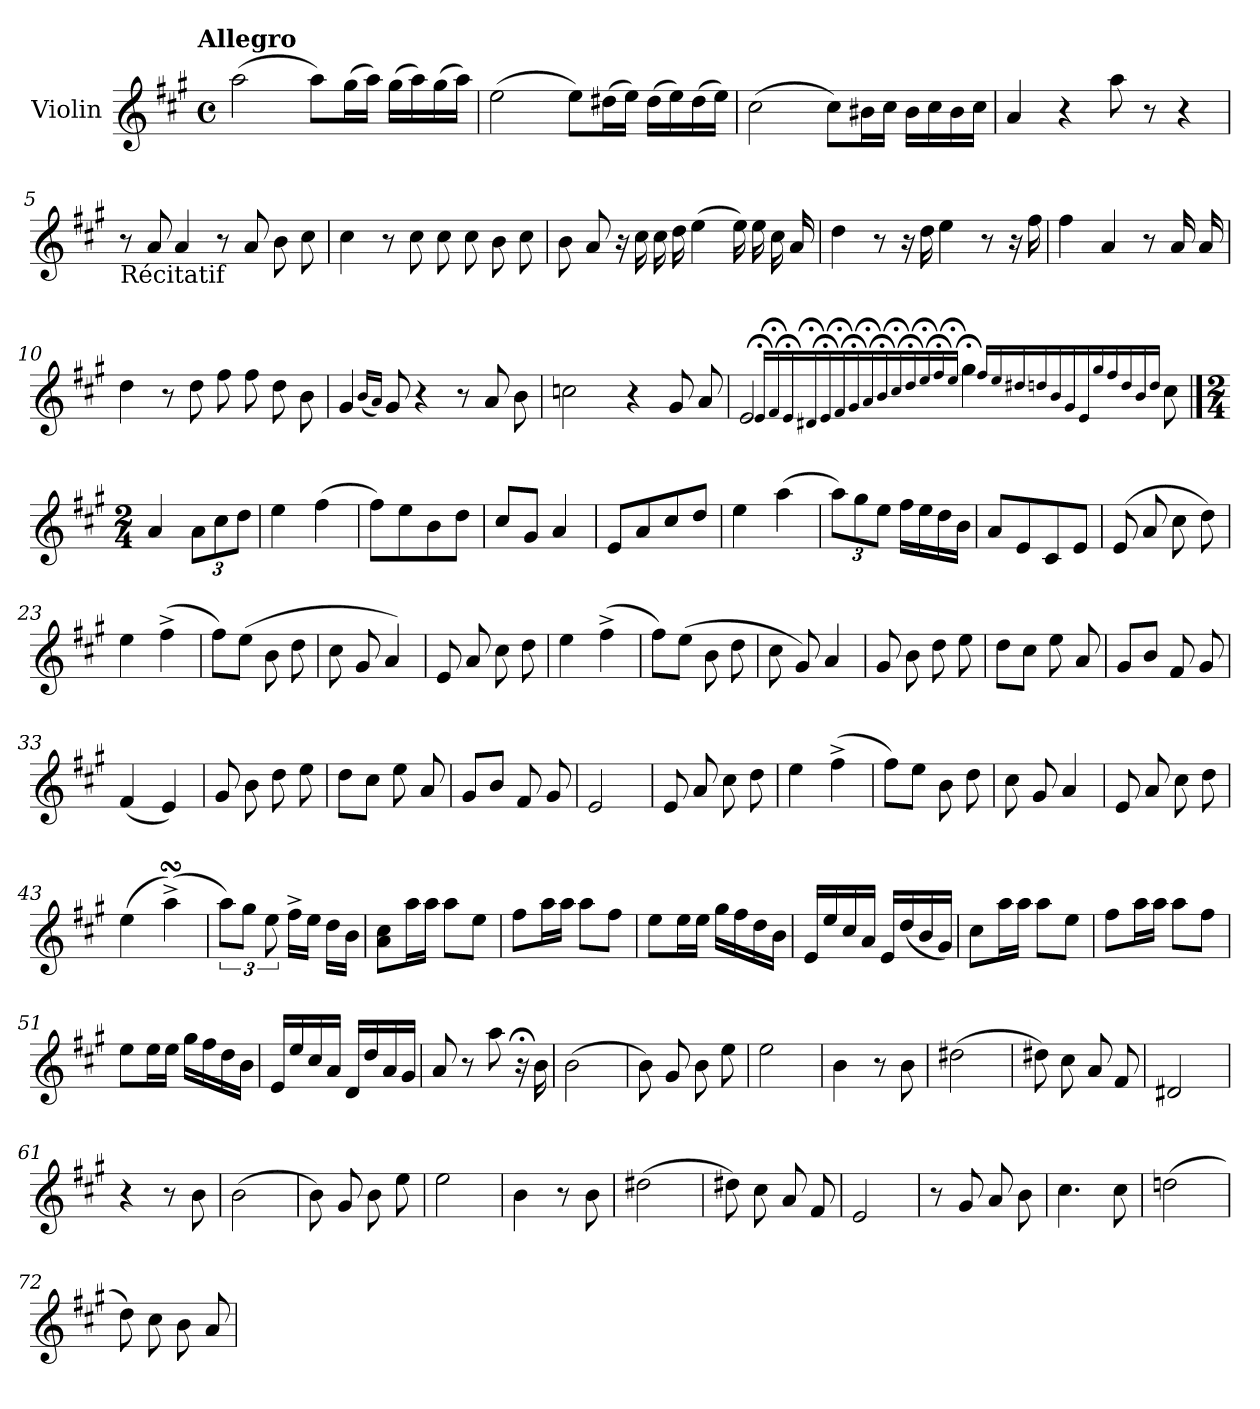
**kern
*part1
*staff1
*I"Violin
*I'Vln.
*clefG2
*k[f#c#g#]
!!LO:TX:omd:t=Allegro
*M4/4
*met(c)
*MM144
=1
(>2aa\
8aa\L)
(>16gg#\L
16aa\JJ)
(>16gg#\LL
16aa\)
(>16gg#\
16aa\JJ)
=2
(>2ee\
8ee\L)
(>16dd#X\L
16ee\JJ)
(>16dd#\LL
16ee\)
(>16dd#\
16ee\JJ)
=3
(>2cc#\
8cc#\L)
16b#X\L
16cc#\JJ
16b#\LL
16cc#\
16b#\
16cc#\JJ
=4
4a/
4r
8aa\
8r
4r
!!LO:LB:g=z
=5
!LO:TX:b:t=Récitatif
8r
8a/
4a/
8r
8a/
8b\
8cc#\
=6
4cc#\
8r
8cc#\
8cc#\
8cc#\
8b\
8cc#\
=7
8b\
8a/
16r
16cc#\
16cc#\
16dd\
(>4ee\
16ee\)
16ee\
16cc#\
16a/
=8
4dd\
8r
16r
16dd\
4ee\
8r
16r
16ff#\
!!LO:LB:g=z
=9
4ff#\
4a/
8r
16a/
16a/
=10
4dd\
8r
8dd\
8ff#\
8ff#\
8dd\
8b\
=11
4g#/
(<16qqb/LL
16qqa/JJ)
8g#/
4r
8r
8a/
8b\
=12
2ccn\
4r
8g#/
8a/
!!LO:LB:g=z
=13
2e/
16qqe;</LL
16qqf#;</
16qqe;</
16qqd#X;</
16qqe;</
16qqf#;</
16qqg#;</
16qqa;</
16qqb;</
16qqcc#;</
16qqdd;</
16qqee;</
16qqff#;</
16qqee;</JJ
4gg#;<\
16qqff#/LL
16qqee/
16qqdd#X/
16qqddn/
16qqb/
16qqg#/
16qqe/
16qqgg#/
16qqff#/
16qqdd/
16qqb/
16qqdd/JJ
8cc#\
==14
*M2/4
*MM114
4a/
*Xbrackettup
12a\L
12cc#\
12dd\J
=15
4ee\
(>4ff#\
=16
8ff#\L)
8ee\
8b\
8dd\J
=17
8cc#/L
8g#/J
4a/
!!LO:LB:g=z
=18
8e/L
8a/
8cc#/
8dd/J
=19
4ee\
(>4aa\
=20
12aa\L)
12gg#\
12ee\J
16ff#\LL
16ee\
16dd\
16b\JJ
=21
8a/L
8e/
8c#/
8e/J
=22
(>8e/
8a/
8cc#\
8dd\)
=23
4ee\
(>4ff#^\
=24
8ff#\L)
(>8ee\J
8b\
8dd\
=25
8cc#\
8g#/
4a/)
!!LO:LB:g=z
=26
8e/
8a/
8cc#\
8dd\
=27
4ee\
(>4ff#^\
=28
8ff#\L)
(>8ee\J
8b\
8dd\
=29
8cc#\
8g#/)
4a/
=30
8g#/
8b\
8dd\
8ee\
=31
8dd\L
8cc#\J
8ee\
8a/
=32
8g#/L
8b/J
8f#/
8g#/
=33
(<4f#/
4e/)
!!LO:LB:g=z
=34
8g#/
8b\
8dd\
8ee\
=35
8dd\L
8cc#\J
8ee\
8a/
=36
8g#/L
8b/J
8f#/
8g#/
=37
2e/
=38
8e/
8a/
8cc#\
8dd\
=39
4ee\
(>4ff#^\
=40
8ff#\L)
8ee\J
8b\
8dd\
=41
8cc#\
8g#/
4a/
!!LO:LB:g=z
=42
8e/
8a/
8cc#\
8dd\
=43
(>4ee\
(>4aasSSs^\)
=44
*brackettup
12aa\L)
12gg#\J
12ee\
16ff#^\LL
16ee\JJ
16dd\LL
16b\JJ
=45
8a\ 8cc#\L
16aa\L
16aa\JJ
8aa\L
8ee\J
=46
8ff#\L
16aa\L
16aa\JJ
8aa\L
8ff#\J
=47
8ee\L
16ee\L
16ee\JJ
16gg#\LL
16ff#\
16dd\
16b\JJ
!!LO:LB:g=z
=48
16e/LL
16ee/
16cc#/
16a/JJ
16e/LL
(<16dd/
16b/
16g#/JJ)
=49
8cc#\L
16aa\L
16aa\JJ
8aa\L
8ee\J
=50
8ff#\L
16aa\L
16aa\JJ
8aa\L
8ff#\J
=51
8ee\L
16ee\L
16ee\JJ
16gg#\LL
16ff#\
16dd\
16b\JJ
=52
16e/LL
16ee/
16cc#/
16a/JJ
16d/LL
16dd/
16a/
16g#/JJ
=53
8a/
8r
8aa\
16r;<
16b\
!!LO:LB:g=z
=54
(>2b\
=55
8b\)
8g#/
8b\
8ee\
=56
2ee\
=57
4b\
8r
8b\
=58
(>2dd#X\
=59
8dd#X\)
8cc#\
8a/
8f#/
=60
2d#X/
=61
4r
8r
8b\
=62
(>2b\
=63
8b\)
8g#/
8b\
8ee\
!!LO:PB:g=z
=64
2ee\
=65
4b\
8r
8b\
=66
(>2dd#X\
=67
8dd#X\)
8cc#\
8a/
8f#/
=68
2e/
=69
8r
8g#/
8a/
8b\
=70
4.cc#\
8cc#\
=71
(>2ddn\
=72
8dd\)
8cc#\
8b\
8a/
=
*-
